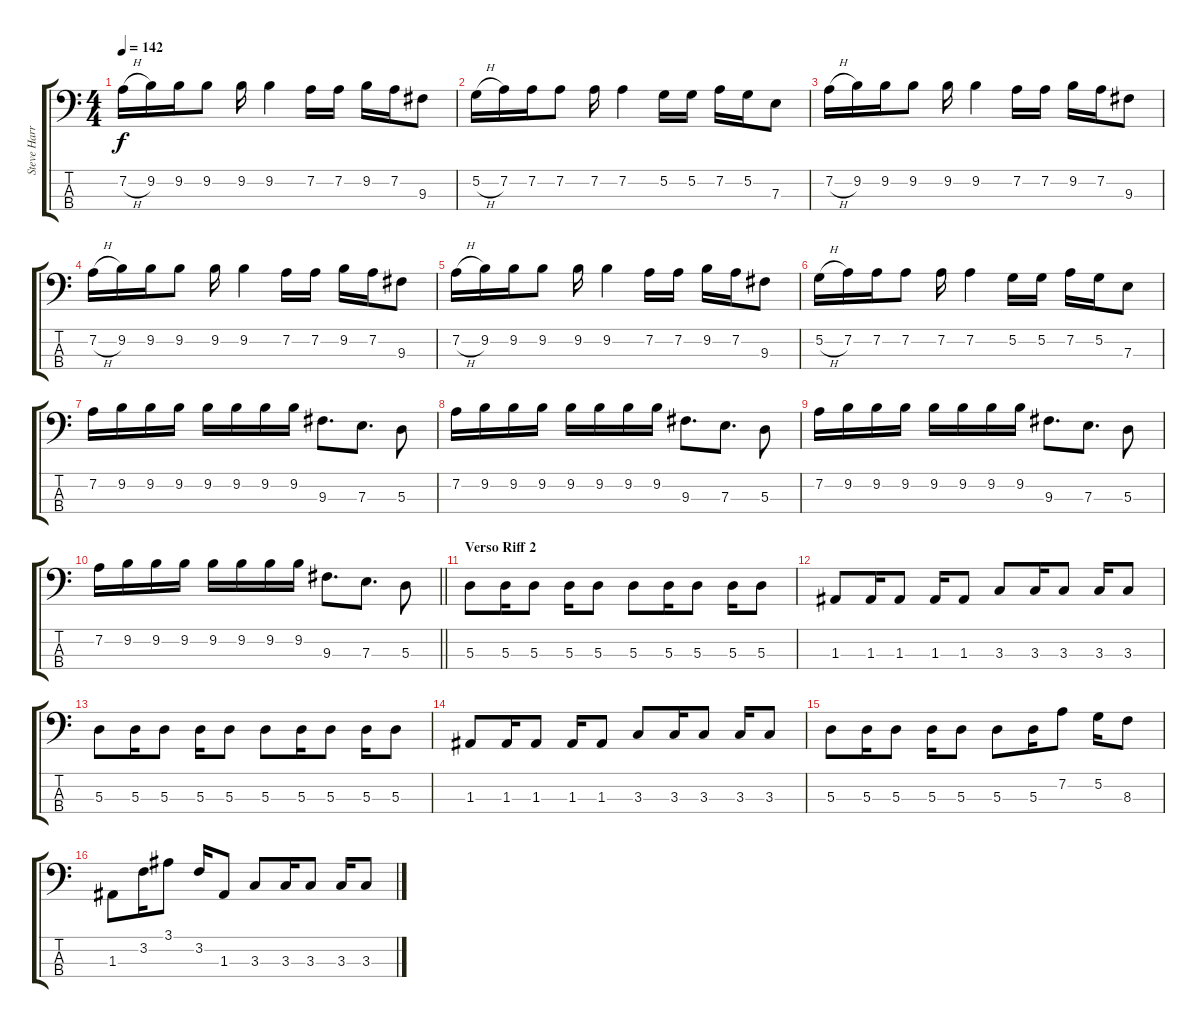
\track ("Steve Harris" "Steve Harr") {instrument electricbassfinger}
\staff {score tabs}
\tuning (G2 D2 A1 E1) {hide}
\ts (4 4)
\tempo 142
\clef f4
\ks c
7.2{h}.16{dy f} 9.2.16 9.2.16 9.2.8 9.2.16 9.2.4 7.2.16 7.2.16 9.2.16 7.2.16 9.3.8 |
5.2{h}.16 7.2.16 7.2.16 7.2.8 7.2.16 7.2.4 5.2.16 5.2.16 7.2.16 5.2.16 7.3.8 |
7.2{h}.16 9.2.16 9.2.16 9.2.8 9.2.16 9.2.4 7.2.16 7.2.16 9.2.16 7.2.16 9.3.8 |
7.2{h}.16 9.2.16 9.2.16 9.2.8 9.2.16 9.2.4 7.2.16 7.2.16 9.2.16 7.2.16 9.3.8 |
7.2{h}.16 9.2.16 9.2.16 9.2.8 9.2.16 9.2.4 7.2.16 7.2.16 9.2.16 7.2.16 9.3.8 |
5.2{h}.16 7.2.16 7.2.16 7.2.8 7.2.16 7.2.4 5.2.16 5.2.16 7.2.16 5.2.16 7.3.8 |
7.2.16 9.2.16 9.2.16 9.2.16 9.2.16 9.2.16 9.2.16 9.2.16 9.3.8{d} 7.3.8{d} 5.3.8 |
7.2.16 9.2.16 9.2.16 9.2.16 9.2.16 9.2.16 9.2.16 9.2.16 9.3.8{d} 7.3.8{d} 5.3.8 |
7.2.16 9.2.16 9.2.16 9.2.16 9.2.16 9.2.16 9.2.16 9.2.16 9.3.8{d} 7.3.8{d} 5.3.8 |
\barLineRight lightlight
7.2.16 9.2.16 9.2.16 9.2.16 9.2.16 9.2.16 9.2.16 9.2.16 9.3.8{d} 7.3.8{d} 5.3.8 |
\section ("" "Verso Riff 2")
5.3.8 5.3.16 5.3.8 5.3.16 5.3.8 5.3.8 5.3.16 5.3.8 5.3.16 5.3.8 |
1.3.8 1.3.16 1.3.8 1.3.16 1.3.8 3.3.8 3.3.16 3.3.8 3.3.16 3.3.8 |
5.3.8 5.3.16 5.3.8 5.3.16 5.3.8 5.3.8 5.3.16 5.3.8 5.3.16 5.3.8 |
1.3.8 1.3.16 1.3.8 1.3.16 1.3.8 3.3.8 3.3.16 3.3.8 3.3.16 3.3.8 |
5.3.8 5.3.16 5.3.8 5.3.16 5.3.8 5.3.8 5.3.16 7.2.8 5.2.16 8.3.8 |
1.3.8 3.2.16 3.1.8 3.2.16 1.3.8 3.3.8 3.3.16 3.3.8 3.3.16 3.3.8
